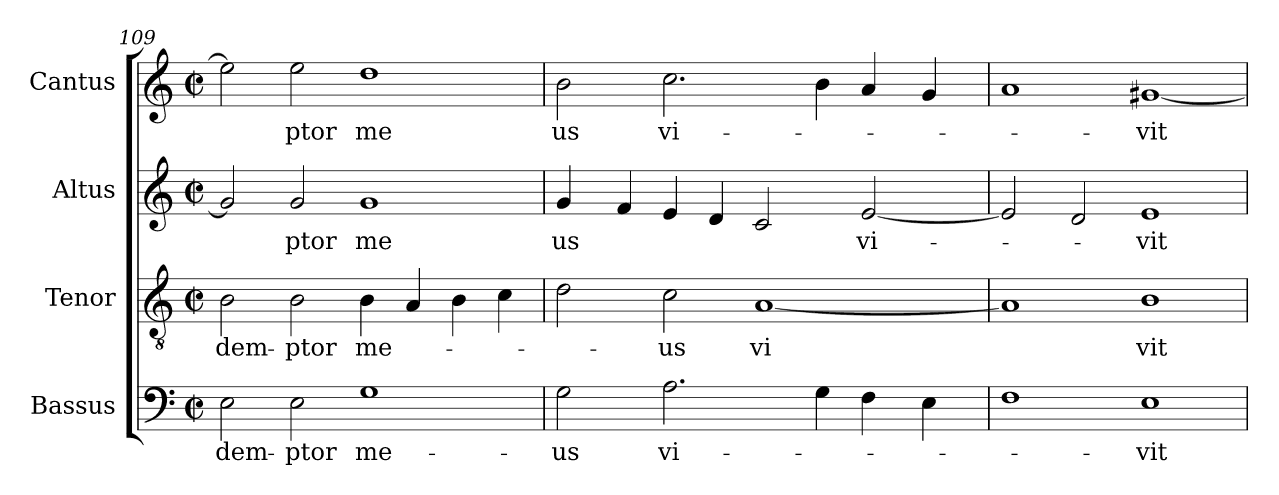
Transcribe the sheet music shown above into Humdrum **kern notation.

**kern	**text	**kern	**text	**kern	**text	**kern	**text
*part4	*part4	*part3	*part3	*part2	*part2	*part1	*part1
*staff4	*staff4	*staff3	*staff3	*staff2	*staff2	*staff1	*staff1
*I"Bassus	*	*I"Tenor	*	*I"Altus	*	*I"Cantus	*
*clefF4	*	*clefGv2	*	*clefG2	*	*clefG2	*
*M2/2	*	*M2/2	*	*M2/2	*	*M2/2	*
*met(c|)	*	*met(c|)	*	*met(c|)	*	*met(c|)	*
=109	=109	=109	=109	=109	=109	=109	=109
!	!LO:LY:b:cj	!	!LO:LY:b:cj	!	!	!	!
2E\	-dem-	2B\	-dem-	2g/]	.	2ee\]	.
!	!LO:LY:b:cj	!	!LO:LY:b:cj	!	!LO:LY:b:cj	!	!LO:LY:b:cj
2E\	-ptor	2B\	-ptor	2g/	ptor	2ee\	ptor
!	!LO:LY:b:cj	!	!LO:LY:b	!	!LO:LY:b:cj	!	!LO:LY:b:cj
1G	me-	4B\	me-	1g	me	1dd	me
.	.	4A/	.	.	.	.	.
.	.	4B\	.	.	.	.	.
.	.	4c\	.	.	.	.	.
!!LO:LB:g=z
=110	=110	=110	=110	=110	=110	=110	=110
!	!LO:LY:b:cj	!	!	!	!LO:LY:b:cj	!	!LO:LY:b:cj
*	*	*^	*	*	*	*	*
2G\	-us	2d\	16..ryy	.	4g/	us	2b\	us
.	.	.	1ryy	.	.	.	.	.
.	.	.	.	.	4f/	.	.	.
!	!LO:LY:b:cj	!	!	!LO:LY:b:cj	!	!	!	!LO:LY:b:cj
2.A\	vi-	2c\	.	-us	4e/	.	2.cc\	vi-
.	.	.	.	.	4d/	.	.	.
!	!	!	!	!LO:LY:b:cj	!	!	!	!
.	.	[<1A	.	vi	2c/	.	.	.
.	.	.	2ryy	.	.	.	.	.
4G\	.	.	.	.	.	.	4b\	.
!	!	!	!	!	!	!LO:LY:b:cj	!	!
4F\	.	.	.	.	[<2e/	vi-	4a/	.
.	.	.	4ryy	.	.	.	.	.
4E\	.	.	.	.	.	.	4g/	.
.	.	.	8ryy	.	.	.	.	.
.	.	.	64ryy	.	.	.	.	.
*	*	*v	*v	*	*	*	*	*
=111	=111	=111	=111	=111	=111	=111	=111
1F	.	1A]	.	2e/]	.	1a	.
.	.	.	.	2d/	.	.	.
!	!LO:LY:b:cj	!	!LO:LY:b:cj	!	!LO:LY:b:cj	!	!LO:LY:b:cj
1E	-vit	1B	vit	1e	-vit	[<1g#X	-vit
=	=	=	=	=	=	=	=
*-	*-	*-	*-	*-	*-	*-	*-
